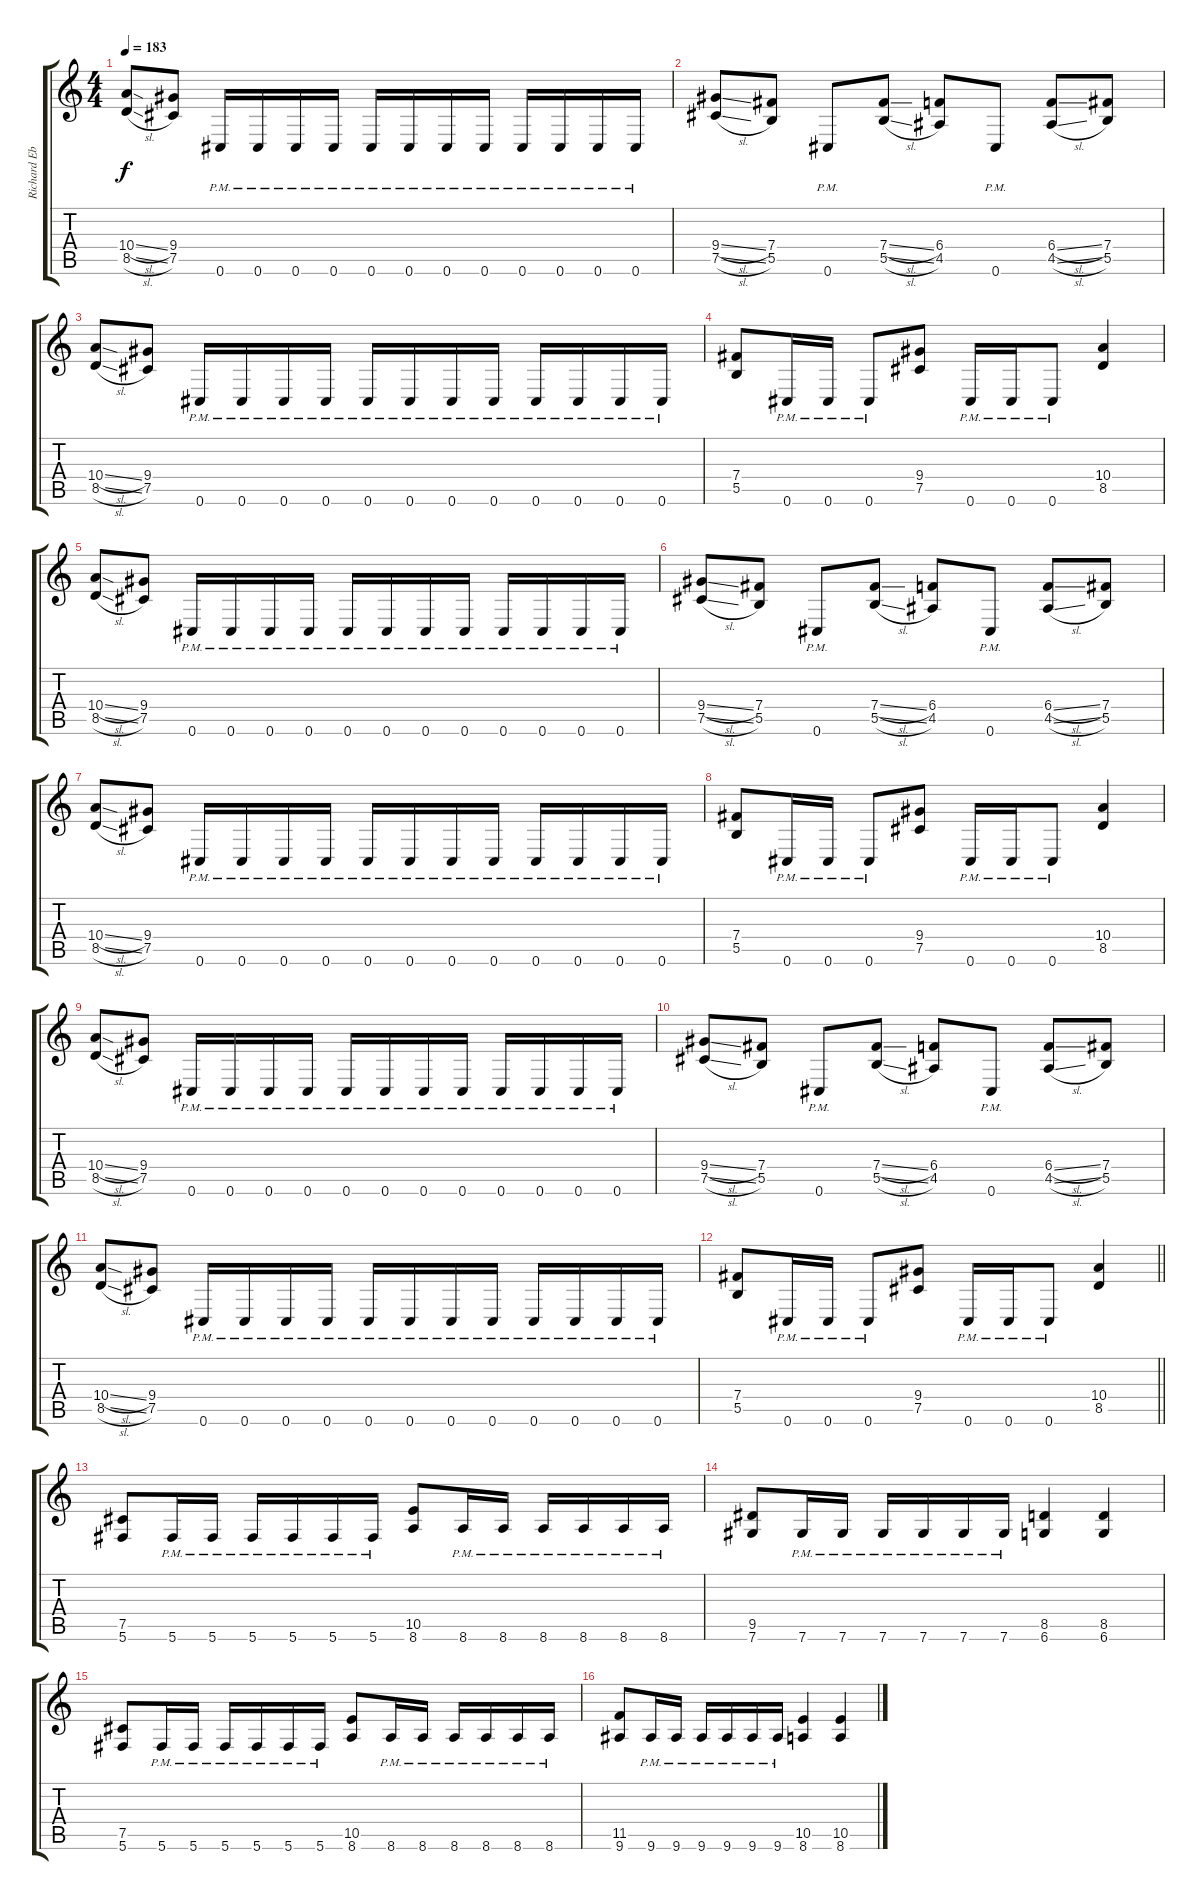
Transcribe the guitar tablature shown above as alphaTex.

\track ("Richard Ebisch (Lead)" "Richard Eb") {instrument distortionguitar}
\staff {score tabs}
\tuning (Db4 Ab3 E3 B2 Gb2 Db2) {hide}
\ts (4 4)
\tempo 183
\clef g2
\ks c
(10.4{sl} 8.5{sl}).8{dy f} (9.4 7.5).8 0.6{pm}.16 0.6{pm}.16 0.6{pm}.16 0.6{pm}.16 0.6{pm}.16 0.6{pm}.16 0.6{pm}.16 0.6{pm}.16 0.6{pm}.16 0.6{pm}.16 0.6{pm}.16 0.6{pm}.16 |
(9.4{sl} 7.5{sl}).8 (7.4 5.5).8 0.6{pm}.8 (7.4{sl} 5.5{sl}).8 (6.4 4.5).8 0.6{pm}.8 (6.4{sl} 4.5{sl}).8 (7.4 5.5).8 |
(10.4{sl} 8.5{sl}).8 (9.4 7.5).8 0.6{pm}.16 0.6{pm}.16 0.6{pm}.16 0.6{pm}.16 0.6{pm}.16 0.6{pm}.16 0.6{pm}.16 0.6{pm}.16 0.6{pm}.16 0.6{pm}.16 0.6{pm}.16 0.6{pm}.16 |
(7.4 5.5).8 0.6{pm}.16 0.6{pm}.16 0.6{pm}.8 (9.4 7.5).8 0.6{pm}.16 0.6{pm}.16 0.6{pm}.8 (10.4 8.5).4 |
(10.4{sl} 8.5{sl}).8 (9.4 7.5).8 0.6{pm}.16 0.6{pm}.16 0.6{pm}.16 0.6{pm}.16 0.6{pm}.16 0.6{pm}.16 0.6{pm}.16 0.6{pm}.16 0.6{pm}.16 0.6{pm}.16 0.6{pm}.16 0.6{pm}.16 |
(9.4{sl} 7.5{sl}).8 (7.4 5.5).8 0.6{pm}.8 (7.4{sl} 5.5{sl}).8 (6.4 4.5).8 0.6{pm}.8 (6.4{sl} 4.5{sl}).8 (7.4 5.5).8 |
(10.4{sl} 8.5{sl}).8 (9.4 7.5).8 0.6{pm}.16 0.6{pm}.16 0.6{pm}.16 0.6{pm}.16 0.6{pm}.16 0.6{pm}.16 0.6{pm}.16 0.6{pm}.16 0.6{pm}.16 0.6{pm}.16 0.6{pm}.16 0.6{pm}.16 |
(7.4 5.5).8 0.6{pm}.16 0.6{pm}.16 0.6{pm}.8 (9.4 7.5).8 0.6{pm}.16 0.6{pm}.16 0.6{pm}.8 (10.4 8.5).4 |
(10.4{sl} 8.5{sl}).8 (9.4 7.5).8 0.6{pm}.16 0.6{pm}.16 0.6{pm}.16 0.6{pm}.16 0.6{pm}.16 0.6{pm}.16 0.6{pm}.16 0.6{pm}.16 0.6{pm}.16 0.6{pm}.16 0.6{pm}.16 0.6{pm}.16 |
(9.4{sl} 7.5{sl}).8 (7.4 5.5).8 0.6{pm}.8 (7.4{sl} 5.5{sl}).8 (6.4 4.5).8 0.6{pm}.8 (6.4{sl} 4.5{sl}).8 (7.4 5.5).8 |
(10.4{sl} 8.5{sl}).8 (9.4 7.5).8 0.6{pm}.16 0.6{pm}.16 0.6{pm}.16 0.6{pm}.16 0.6{pm}.16 0.6{pm}.16 0.6{pm}.16 0.6{pm}.16 0.6{pm}.16 0.6{pm}.16 0.6{pm}.16 0.6{pm}.16 |
\barLineRight lightlight
(7.4 5.5).8 0.6{pm}.16 0.6{pm}.16 0.6{pm}.8 (9.4 7.5).8 0.6{pm}.16 0.6{pm}.16 0.6{pm}.8 (10.4 8.5).4 |
(7.5 5.6).8 5.6{pm}.16 5.6{pm}.16 5.6{pm}.16 5.6{pm}.16 5.6{pm}.16 5.6{pm}.16 (10.5 8.6).8 8.6{pm}.16 8.6{pm}.16 8.6{pm}.16 8.6{pm}.16 8.6{pm}.16 8.6{pm}.16 |
(9.5 7.6).8 7.6{pm}.16 7.6{pm}.16 7.6{pm}.16 7.6{pm}.16 7.6{pm}.16 7.6{pm}.16 (8.5 6.6).4 (8.5 6.6).4 |
(7.5 5.6).8 5.6{pm}.16 5.6{pm}.16 5.6{pm}.16 5.6{pm}.16 5.6{pm}.16 5.6{pm}.16 (10.5 8.6).8 8.6{pm}.16 8.6{pm}.16 8.6{pm}.16 8.6{pm}.16 8.6{pm}.16 8.6{pm}.16 |
(11.5 9.6).8 9.6{pm}.16 9.6{pm}.16 9.6{pm}.16 9.6{pm}.16 9.6{pm}.16 9.6{pm}.16 (10.5 8.6).4 (10.5 8.6).4
